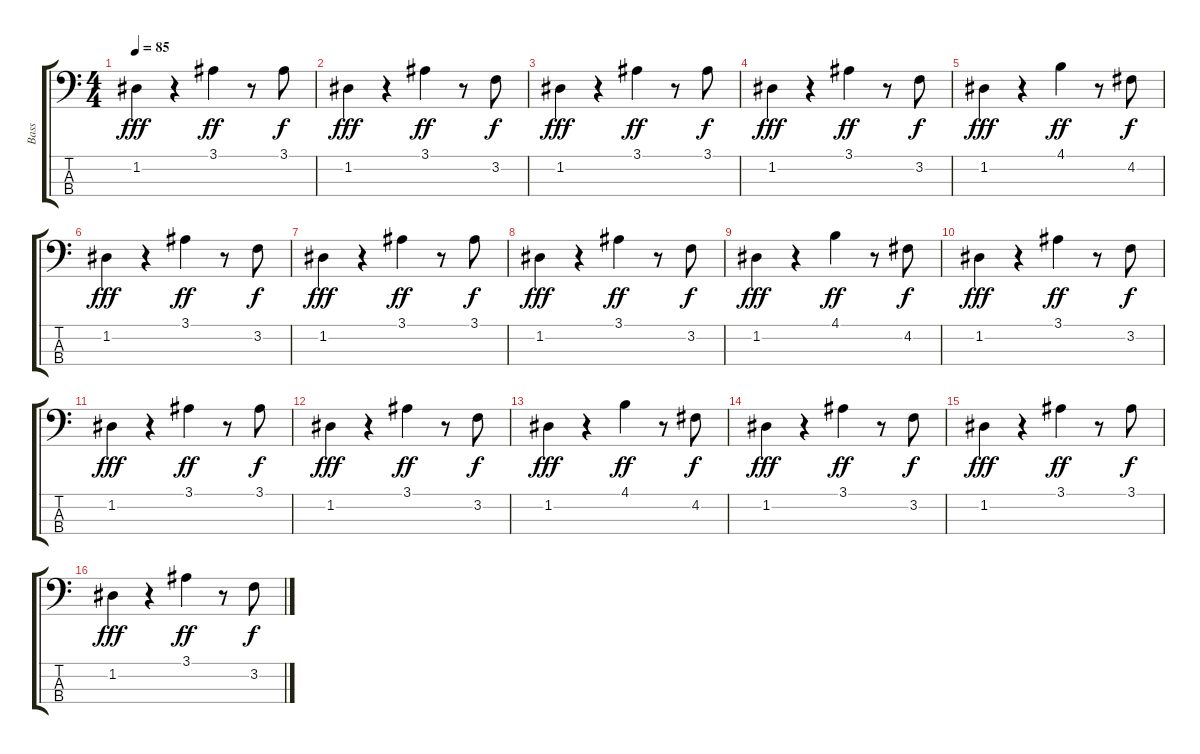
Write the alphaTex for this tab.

\track ("Bass" "Bass") {instrument electricbassfinger}
\staff {score tabs}
\tuning (G2 D2 A1 E1) {hide}
\ts (4 4)
\tempo 85
\clef f4
\ks c
1.2.4{dy fff} r.4 3.1.4{dy ff} r.8 3.1.8{dy f} |
1.2.4{dy fff} r.4 3.1.4{dy ff} r.8 3.2.8{dy f} |
1.2.4{dy fff} r.4 3.1.4{dy ff} r.8 3.1.8{dy f} |
1.2.4{dy fff} r.4 3.1.4{dy ff} r.8 3.2.8{dy f} |
1.2.4{dy fff} r.4 4.1.4{dy ff} r.8 4.2.8{dy f} |
1.2.4{dy fff} r.4 3.1.4{dy ff} r.8 3.2.8{dy f} |
1.2.4{dy fff} r.4 3.1.4{dy ff} r.8 3.1.8{dy f} |
1.2.4{dy fff} r.4 3.1.4{dy ff} r.8 3.2.8{dy f} |
1.2.4{dy fff} r.4 4.1.4{dy ff} r.8 4.2.8{dy f} |
1.2.4{dy fff} r.4 3.1.4{dy ff} r.8 3.2.8{dy f} |
1.2.4{dy fff} r.4 3.1.4{dy ff} r.8 3.1.8{dy f} |
1.2.4{dy fff} r.4 3.1.4{dy ff} r.8 3.2.8{dy f} |
1.2.4{dy fff} r.4 4.1.4{dy ff} r.8 4.2.8{dy f} |
1.2.4{dy fff} r.4 3.1.4{dy ff} r.8 3.2.8{dy f} |
1.2.4{dy fff} r.4 3.1.4{dy ff} r.8 3.1.8{dy f} |
1.2.4{dy fff} r.4 3.1.4{dy ff} r.8 3.2.8{dy f}
